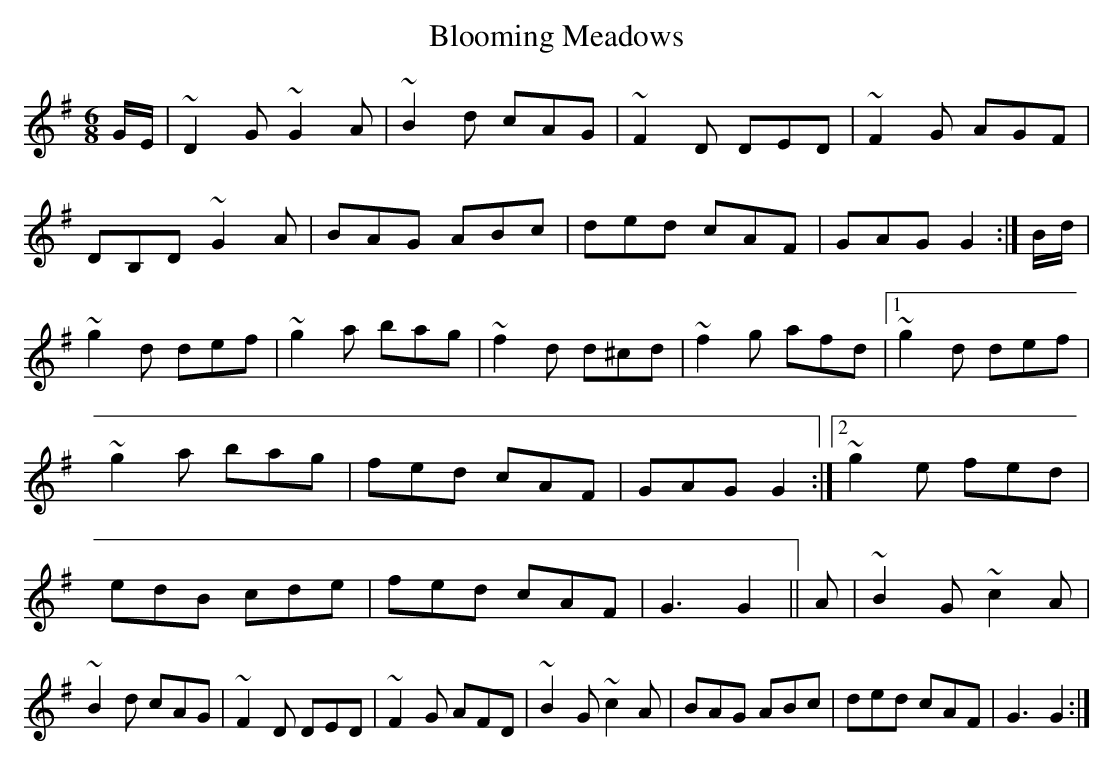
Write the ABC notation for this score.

X:1
T:Blooming Meadows
E:10
M:6/8
K:G
G1/2E1/2|~D2G ~G2A|~B2d cAG|~F2D DED|~F2G AGF|\
DB,D ~G2A|BAG ABc|ded cAF|GAG G2:|\
B1/2d1/2|~g2d def|~g2a bag|~f2d d^cd|~f2g afd|1 ~g2d def|\
~g2a bag|fed cAF|GAG G2:|2 ~g2e fed|edB cde|fed cAF|G3 G2||\
A|~B2G~c2A|~B2d cAG|~F2D DED|~F2G AFD|\
~B2G ~c2A|BAG ABc|ded cAF|G3 G2:|**
\vfill\eject
